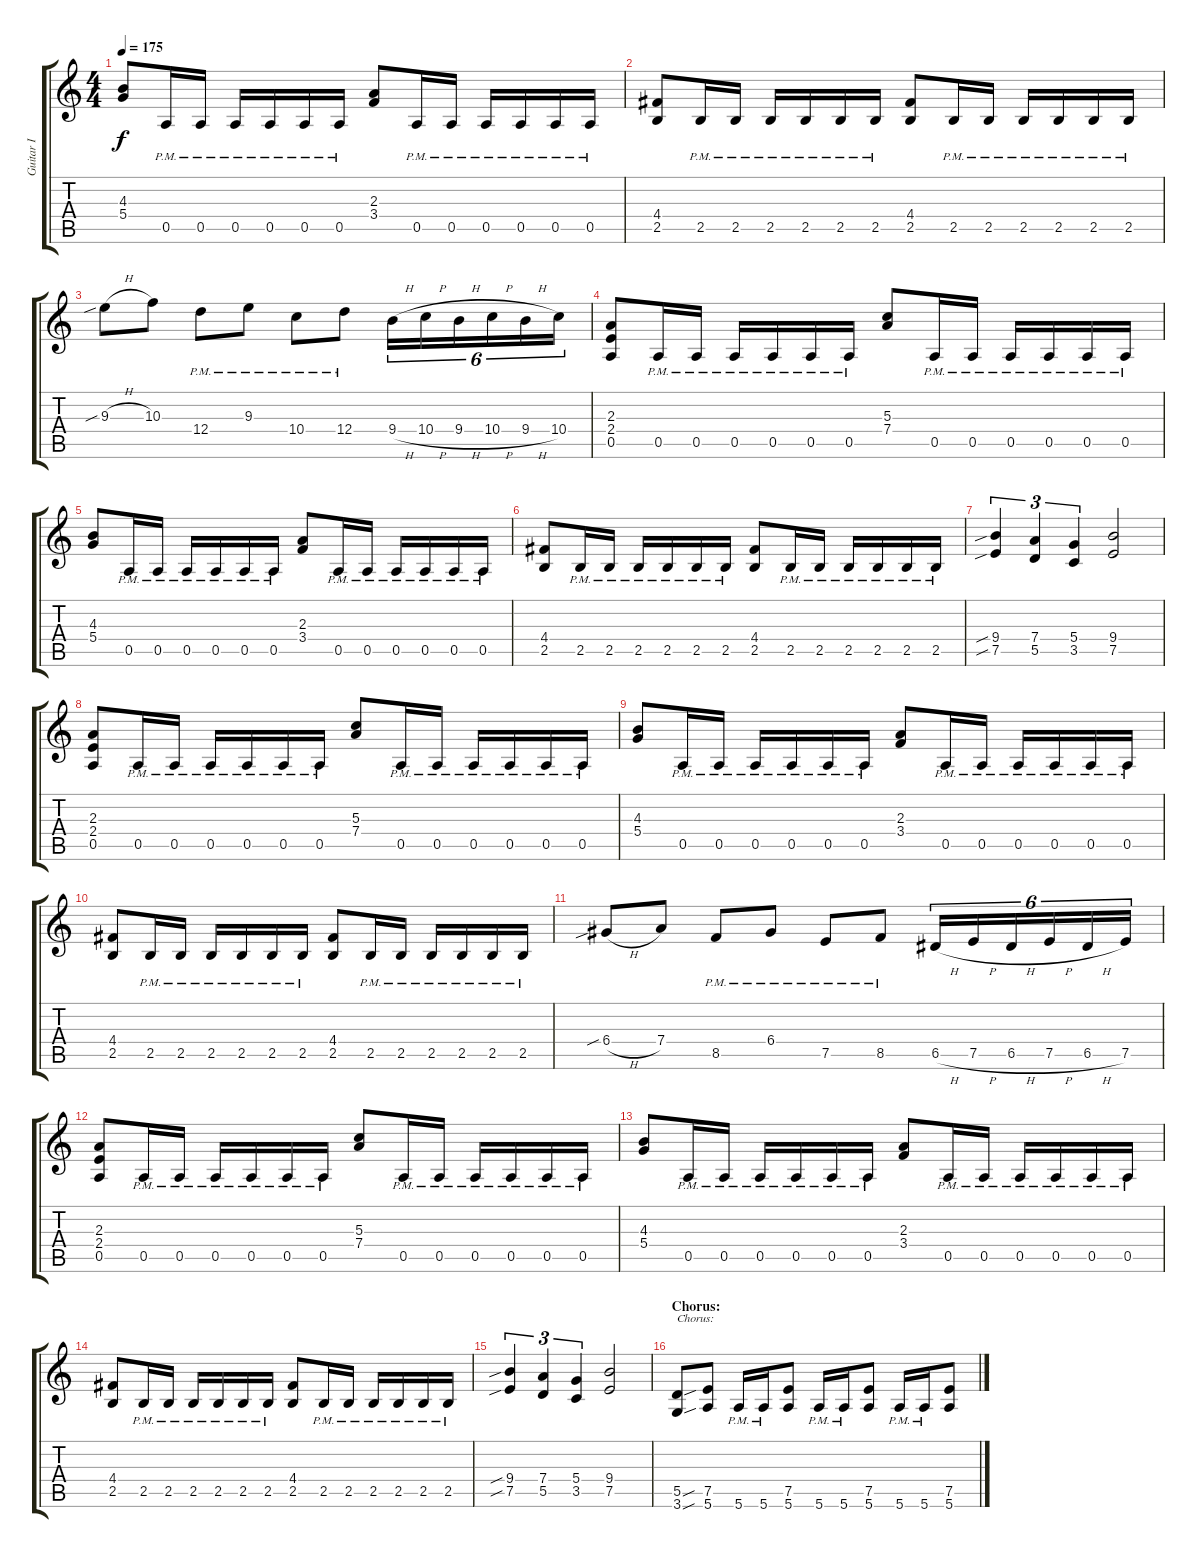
\track ("Guitar I" "Guitar I") {instrument distortionguitar}
\staff {score tabs}
\tuning (E4 B3 G3 D3 A2 E2) {hide}
\ts (4 4)
\tempo 175
\clef g2
\ks c
(4.3 5.4).8{dy f} 0.5{pm}.16 0.5{pm}.16 0.5{pm}.16 0.5{pm}.16 0.5{pm}.16 0.5{pm}.16 (2.3 3.4).8 0.5{pm}.16 0.5{pm}.16 0.5{pm}.16 0.5{pm}.16 0.5{pm}.16 0.5{pm}.16 |
(4.4 2.5).8 2.5{pm}.16 2.5{pm}.16 2.5{pm}.16 2.5{pm}.16 2.5{pm}.16 2.5{pm}.16 (4.4 2.5).8 2.5{pm}.16 2.5{pm}.16 2.5{pm}.16 2.5{pm}.16 2.5{pm}.16 2.5{pm}.16 |
9.3{sib h}.8 10.3.8 12.4{pm}.8 9.3{pm}.8 10.4{pm}.8 12.4{pm}.8 9.4{h}.16{tu (6 4)} 10.4{h}.16{tu (6 4)} 9.4{h}.16{tu (6 4)} 10.4{h}.16{tu (6 4)} 9.4{h}.16{tu (6 4)} 10.4.16{tu (6 4)} |
(2.3 2.4 0.5).8 0.5{pm}.16 0.5{pm}.16 0.5{pm}.16 0.5{pm}.16 0.5{pm}.16 0.5{pm}.16 (5.3 7.4).8 0.5{pm}.16 0.5{pm}.16 0.5{pm}.16 0.5{pm}.16 0.5{pm}.16 0.5{pm}.16 |
(4.3 5.4).8 0.5{pm}.16 0.5{pm}.16 0.5{pm}.16 0.5{pm}.16 0.5{pm}.16 0.5{pm}.16 (2.3 3.4).8 0.5{pm}.16 0.5{pm}.16 0.5{pm}.16 0.5{pm}.16 0.5{pm}.16 0.5{pm}.16 |
(4.4 2.5).8 2.5{pm}.16 2.5{pm}.16 2.5{pm}.16 2.5{pm}.16 2.5{pm}.16 2.5{pm}.16 (4.4 2.5).8 2.5{pm}.16 2.5{pm}.16 2.5{pm}.16 2.5{pm}.16 2.5{pm}.16 2.5{pm}.16 |
(9.4{sib} 7.5{sib}).4{tu (3 2)} (7.4 5.5).4{tu (3 2)} (5.4 3.5).4{tu (3 2)} (9.4 7.5).2 |
(2.3 2.4 0.5).8 0.5{pm}.16 0.5{pm}.16 0.5{pm}.16 0.5{pm}.16 0.5{pm}.16 0.5{pm}.16 (5.3 7.4).8 0.5{pm}.16 0.5{pm}.16 0.5{pm}.16 0.5{pm}.16 0.5{pm}.16 0.5{pm}.16 |
(4.3 5.4).8 0.5{pm}.16 0.5{pm}.16 0.5{pm}.16 0.5{pm}.16 0.5{pm}.16 0.5{pm}.16 (2.3 3.4).8 0.5{pm}.16 0.5{pm}.16 0.5{pm}.16 0.5{pm}.16 0.5{pm}.16 0.5{pm}.16 |
(4.4 2.5).8 2.5{pm}.16 2.5{pm}.16 2.5{pm}.16 2.5{pm}.16 2.5{pm}.16 2.5{pm}.16 (4.4 2.5).8 2.5{pm}.16 2.5{pm}.16 2.5{pm}.16 2.5{pm}.16 2.5{pm}.16 2.5{pm}.16 |
6.4{sib h}.8 7.4.8 8.5{pm}.8 6.4{pm}.8 7.5{pm}.8 8.5{pm}.8 6.5{h}.16{tu (6 4)} 7.5{h}.16{tu (6 4)} 6.5{h}.16{tu (6 4)} 7.5{h}.16{tu (6 4)} 6.5{h}.16{tu (6 4)} 7.5.16{tu (6 4)} |
(2.3 2.4 0.5).8 0.5{pm}.16 0.5{pm}.16 0.5{pm}.16 0.5{pm}.16 0.5{pm}.16 0.5{pm}.16 (5.3 7.4).8 0.5{pm}.16 0.5{pm}.16 0.5{pm}.16 0.5{pm}.16 0.5{pm}.16 0.5{pm}.16 |
(4.3 5.4).8 0.5{pm}.16 0.5{pm}.16 0.5{pm}.16 0.5{pm}.16 0.5{pm}.16 0.5{pm}.16 (2.3 3.4).8 0.5{pm}.16 0.5{pm}.16 0.5{pm}.16 0.5{pm}.16 0.5{pm}.16 0.5{pm}.16 |
(4.4 2.5).8 2.5{pm}.16 2.5{pm}.16 2.5{pm}.16 2.5{pm}.16 2.5{pm}.16 2.5{pm}.16 (4.4 2.5).8 2.5{pm}.16 2.5{pm}.16 2.5{pm}.16 2.5{pm}.16 2.5{pm}.16 2.5{pm}.16 |
(9.4{sib} 7.5{sib}).4{tu (3 2)} (7.4 5.5).4{tu (3 2)} (5.4 3.5).4{tu (3 2)} (9.4 7.5).2 |
\section ("" "Chorus:")
(5.5{sou} 3.6{sou}).8{txt "Chorus:"} (7.5 5.6).8 5.6{pm}.16 5.6{pm}.16 (7.5 5.6).8 5.6{pm}.16 5.6{pm}.16 (7.5 5.6).8 5.6{pm}.16 5.6{pm}.16 (7.5 5.6).8
